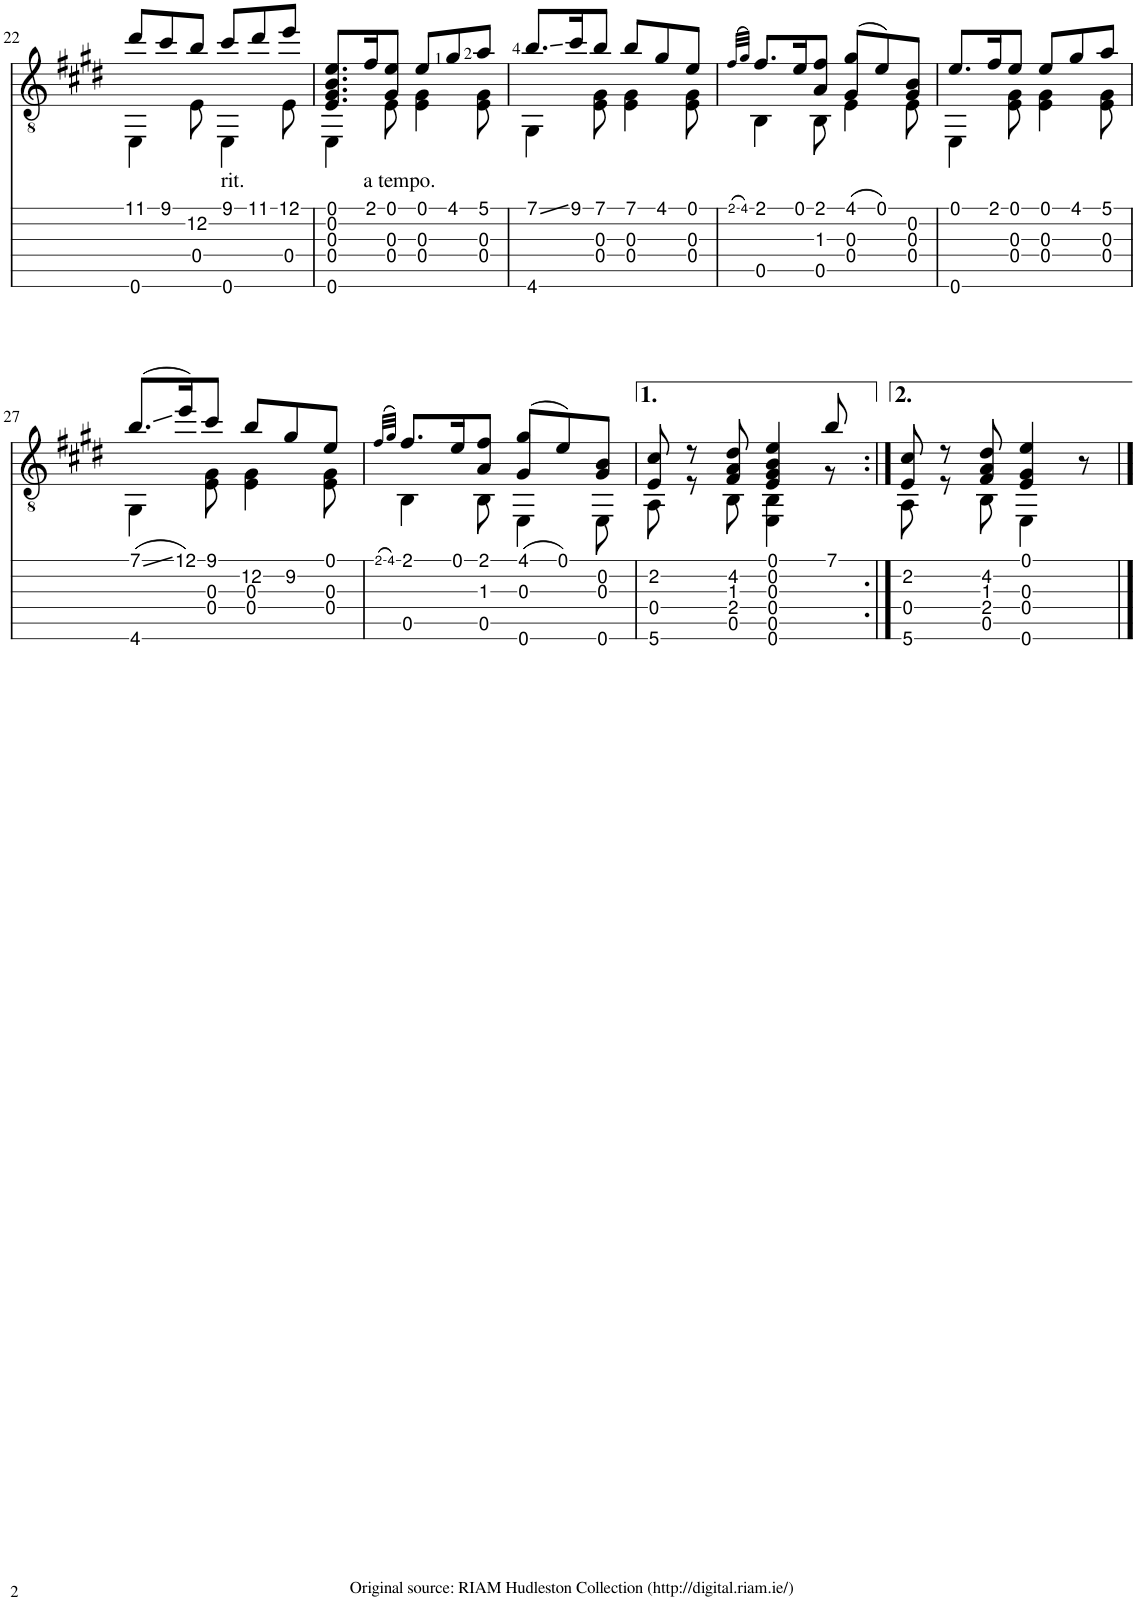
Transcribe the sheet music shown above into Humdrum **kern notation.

**kern	**kern
*part1	*part1
*staff2	*staff1
*I"Guitar	*
*I'Guit.	*
!!LO:PB:g=z
*	*clefGv2
*k[f#c#g#d#]	*k[f#c#g#d#]
*M6/8	*M6/8
=22	=22
*^	*^
8dd#L	4EE	8dd#/L	4EE\
8cc#	.	8cc#/	.
8bJ	8E	8b/J	8E\
!LO:TX:a:t=rit.	!	!	!
8cc#L	4EE	8cc#/L	4EE\
8dd#	.	8dd#/	.
8eeJ	8E	8ee/J	8E\
=23	=23	=23	=23
8.E\ 8.G#\ 8.B\ 8.e\L	4EE	8.E/ 8.G#/ 8.B/ 8.e/L	4EE\
!LO:TX:a:t=a tempo.	!	!	!
16f#K	.	16f#/K	.
8G#\ 8e\J	8E	8G#/ 8e/J	8E\
8eL	4E 4G#	8e/L	4E\ 4G#\
8g#	.	8g#/	.
8aJ	8E 8G#	8a/J	8E\ 8G#\
=24	=24	=24	=24
8.bL	4GG#	8.b/L	4GG#\
16cc#K	.	16cc#/K	.
8bJ	8E 8G#	8b/J	8E\ 8G#\
8bL	4E 4G#	8b/L	4E\ 4G#\
8g#	.	8g#/	.
8eJ	8E 8G#	8e/J	8E\ 8G#\
=25	=25	=25	=25
qf#	.	(32qf#/LLL	.
qg#	.	32qg#/JJJ)	.
8.f#L	4BB	8.f#/L	4BB\
16eK	.	16e/K	.
8A\ 8f#\J	8BB	8A/ 8f#/J	8BB\
8G#\ 8g#\L	4E	(8G#/ 8g#/L	4E\
8e	.	8e/)	.
8G#\ 8B\J	8E	8G#/ 8B/J	8E\
=26	=26	=26	=26
8.eL	4EE	8.e/L	4EE\
16f#K	.	16f#/K	.
8eJ	8E 8G#	8e/J	8E\ 8G#\
8eL	4E 4G#	8e/L	4E\ 4G#\
8g#	.	8g#/	.
8aJ	8E 8G#	8a/J	8E\ 8G#\
!!LO:LB:g=z	!!
=27	=27	=27	=27
8.bL	4GG#	(8.b/L	4GG#\
16eeK	.	16ee/K)	.
8cc#J	8E 8G#	8cc#/J	8E\ 8G#\
8bL	4E 4G#	8b/L	4E\ 4G#\
8g#	.	8g#/	.
8eJ	8E 8G#	8e/J	8E\ 8G#\
=28	=28	=28	=28
qf#	.	(32qf#/LLL	.
qg#	.	32qg#/JJJ)	.
8.f#L	4BB	8.f#/L	4BB\
16eK	.	16e/K	.
8A\ 8f#\J	8BB	8A/ 8f#/J	8BB\
8G#\ 8g#\L	4EE	(8G#/ 8g#/L	4EE\
8e	.	8e/)	.
8G#\ 8B\J	8EE	8G#/ 8B/J	8EE\
=29	=29	=29	=29
8E 8c#	8AA	8E/ 8c#/	8AA\
8r	8r	8r	8r
8F# 8A 8d#	8BB	8F#/ 8A/ 8d#/	8BB\
4E 4G# 4B 4e	4EE 4BB	4E/ 4G#/ 4B/ 4e/	4EE\ 4BB\
8b	8r	8b/	8r
=30:|!	=30:|!	=30:|!	=30:|!
8E 8c#	8AA	8E/ 8c#/	8AA\
8r	8r	8r	8r
8F# 8A 8d#	8BB	8F#/ 8A/ 8d#/	8BB\
4E 4G# 4e	4EE	4E/ 4G#/ 4e/	4EE\
8r	8ryy	8r	8ryy
*v	*v	*	*
*	*v	*v
==	==
*-	*-
